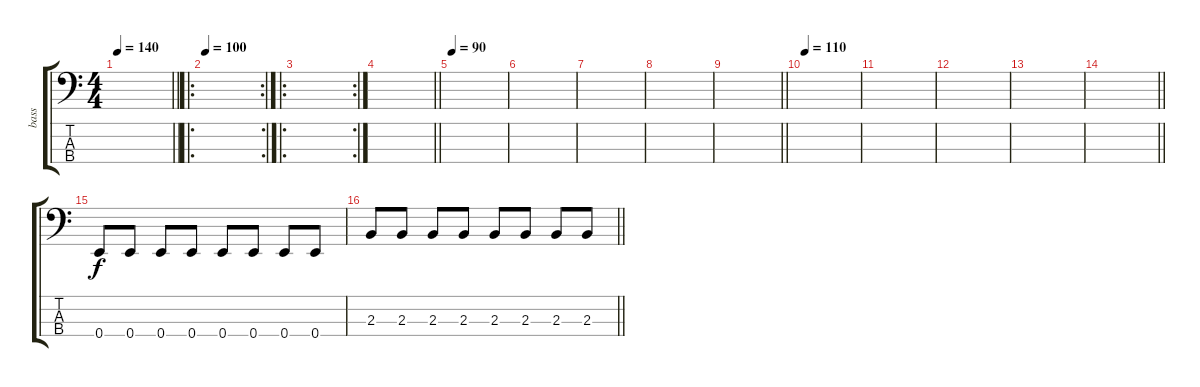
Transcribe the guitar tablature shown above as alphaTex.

\track ("bass" "bass") {instrument electricbassfinger}
\staff {score tabs}
\tuning (G2 D2 A1 E1) {hide}
\ts (4 4)
\tempo 140
\clef f4
\barLineRight lightlight
\ks c
|
\ro
\rc 2
\section ("" "")
\tempo 100
|
\ro
\rc 2
|
\barLineRight lightlight
|
\section ("" "")
\tempo 90
|
|
|
|
\barLineRight lightlight
|
\section ("" "")
\tempo 110
|
|
|
|
\barLineRight lightlight
|
\section ("" "")
0.4.8 0.4.8 0.4.8 0.4.8 0.4.8 0.4.8 0.4.8 0.4.8 |
\barLineRight lightlight
2.3.8 2.3.8 2.3.8 2.3.8 2.3.8 2.3.8 2.3.8 2.3.8
